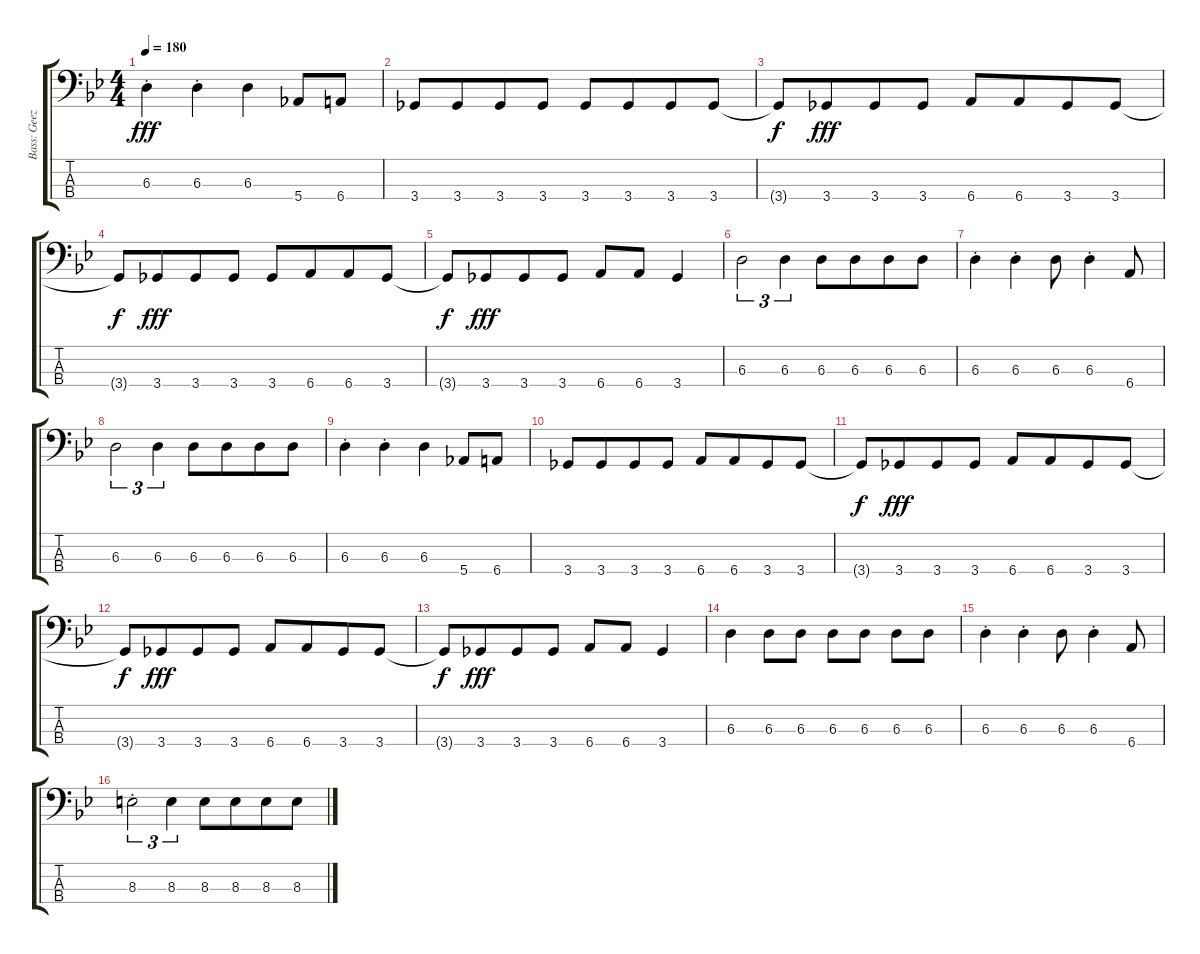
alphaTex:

\track ("Bass: Geezer" "Bass: Geez") {instrument electricbassfinger}
\staff {score tabs}
\tuning (Gb2 Db2 Ab1 Eb1) {hide}
\ts (4 4)
\tempo 180
\clef f4
\ks bb
6.3{st}.4{dy fff} 6.3{st}.4 6.3.4 5.4.8 6.4.8 |
3.4.8 3.4.8{beam merge} 3.4.8 3.4.8 3.4.8 3.4.8{beam merge} 3.4.8 3.4.8 |
3.4{t}.8{dy f} 3.4.8{dy fff beam merge} 3.4.8 3.4.8 6.4.8 6.4.8{beam merge} 3.4.8 3.4.8 |
3.4{t}.8{dy f} 3.4.8{dy fff beam merge} 3.4.8 3.4.8 3.4.8 6.4.8{beam merge} 6.4.8 3.4.8 |
3.4{t}.8{dy f} 3.4.8{dy fff beam merge} 3.4.8 3.4.8 6.4.8 6.4.8{beam merge} 3.4.4 |
6.3.2{tu (3 2)} 6.3.4{tu (3 2)} 6.3.8 6.3.8{beam merge} 6.3.8 6.3.8 |
6.3{st}.4 6.3{st}.4 6.3.8 6.3{st}.4 6.4.8 |
6.3.2{tu (3 2)} 6.3.4{tu (3 2)} 6.3.8 6.3.8{beam merge} 6.3.8 6.3.8 |
6.3{st}.4 6.3{st}.4 6.3.4 5.4.8 6.4.8 |
3.4.8 3.4.8{beam merge} 3.4.8 3.4.8 6.4.8 6.4.8{beam merge} 3.4.8 3.4.8 |
3.4{t}.8{dy f} 3.4.8{dy fff beam merge} 3.4.8 3.4.8 6.4.8 6.4.8{beam merge} 3.4.8 3.4.8 |
3.4{t}.8{dy f} 3.4.8{dy fff beam merge} 3.4.8 3.4.8 6.4.8 6.4.8{beam merge} 3.4.8 3.4.8 |
3.4{t}.8{dy f} 3.4.8{dy fff beam merge} 3.4.8 3.4.8 6.4.8 6.4.8{beam merge} 3.4.4 |
6.3.4 6.3.8{beam merge} 6.3.8 6.3.8 6.3.8 6.3.8{beam merge} 6.3.8 |
6.3{st}.4 6.3{st}.4 6.3.8 6.3{st}.4 6.4.8 |
8.3{st}.2{tu (3 2)} 8.3.4{tu (3 2)} 8.3.8 8.3.8{beam merge} 8.3.8 8.3.8
